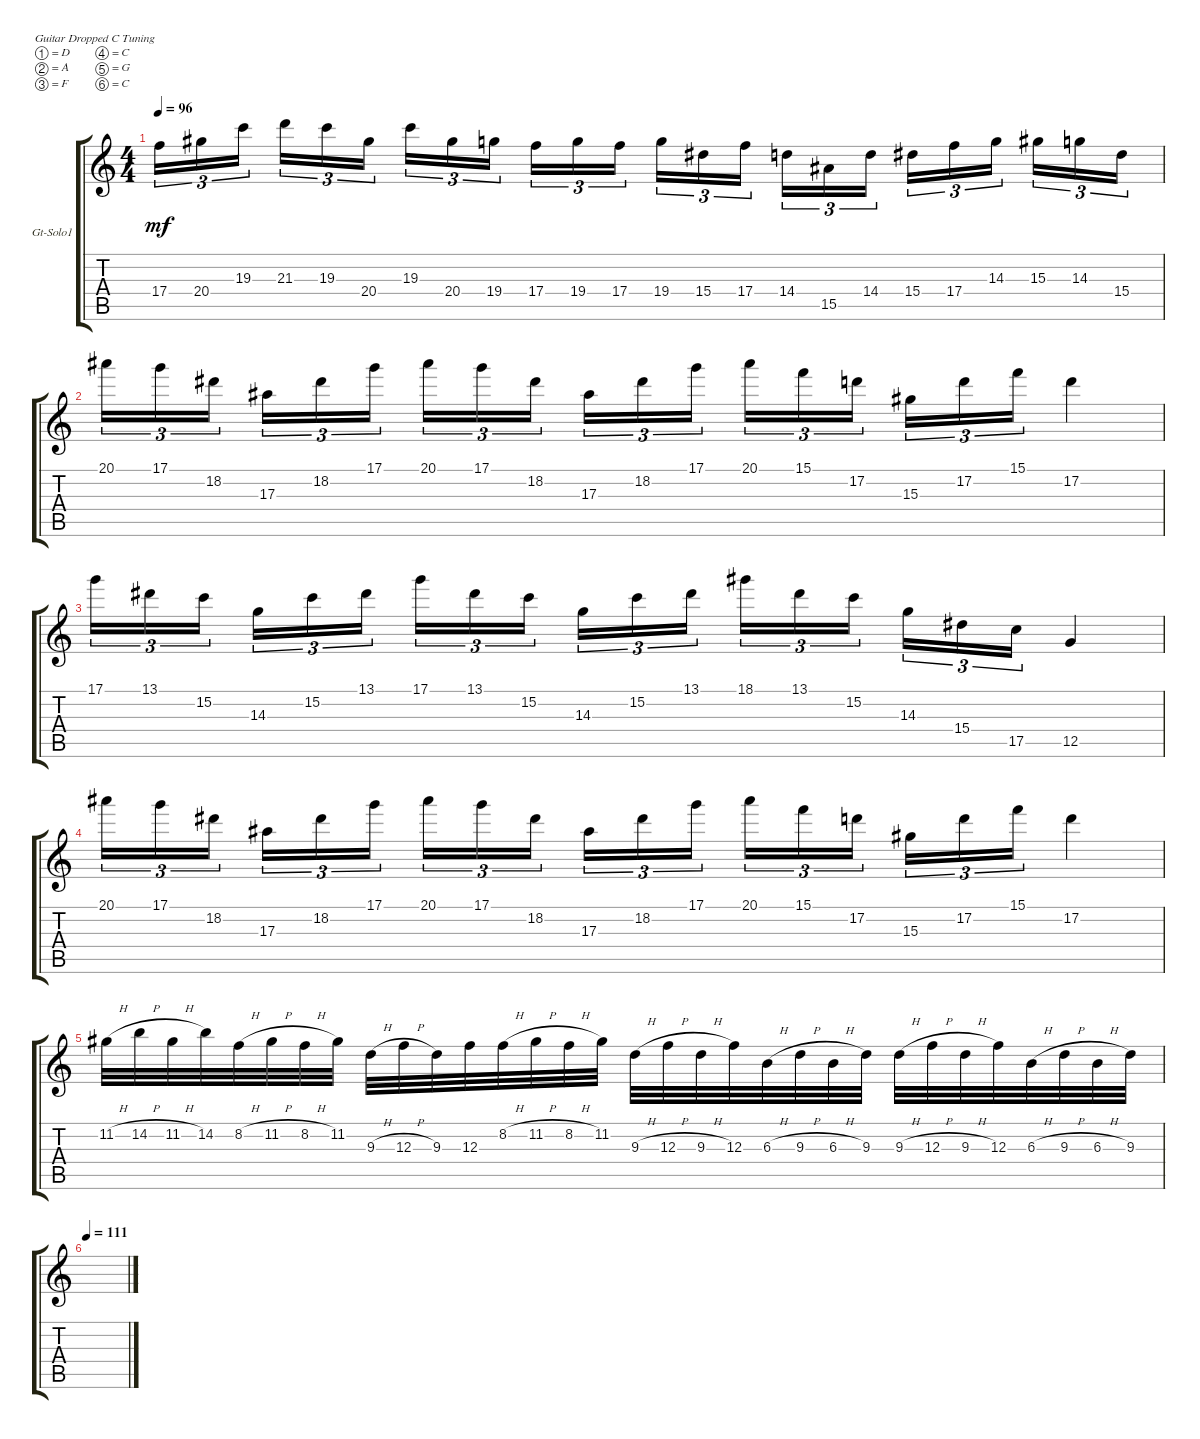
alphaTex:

\defaultSystemsLayout 4
\bracketExtendMode groupsimilarinstruments
\firstSystemTrackNameOrientation horizontal
\otherSystemsTrackNameOrientation horizontal
\track ("Guitar Solo 1" "Gt-Solo1") {instrument distortionguitar}
\staff {score tabs}
\tuning (D4 A3 F3 C3 G2 C2)
\ts (4 4)
\tempo 96
\clef g2
\ks c
17.4.16{tu (3 2) dy mf} 20.4.16{tu (3 2)} 19.3.16{tu (3 2)} 21.3.16{tu (3 2)} 19.3.16{tu (3 2)} 20.4.16{tu (3 2)} 19.3.16{tu (3 2)} 20.4.16{tu (3 2)} 19.4.16{tu (3 2)} 17.4.16{tu (3 2)} 19.4.16{tu (3 2)} 17.4.16{tu (3 2)} 19.4.16{tu (3 2)} 15.4.16{tu (3 2)} 17.4.16{tu (3 2)} 14.4.16{tu (3 2)} 15.5.16{tu (3 2)} 14.4.16{tu (3 2)} 15.4.16{tu (3 2)} 17.4.16{tu (3 2)} 14.3.16{tu (3 2)} 15.3.16{tu (3 2)} 14.3.16{tu (3 2)} 15.4.16{tu (3 2)} |
20.1.16{tu (3 2)} 17.1.16{tu (3 2)} 18.2.16{tu (3 2)} 17.3.16{tu (3 2)} 18.2.16{tu (3 2)} 17.1.16{tu (3 2)} 20.1.16{tu (3 2)} 17.1.16{tu (3 2)} 18.2.16{tu (3 2)} 17.3.16{tu (3 2)} 18.2.16{tu (3 2)} 17.1.16{tu (3 2)} 20.1.16{tu (3 2)} 15.1.16{tu (3 2)} 17.2.16{tu (3 2)} 15.3.16{tu (3 2)} 17.2.16{tu (3 2)} 15.1.16{tu (3 2)} 17.2.4 |
17.1.16{tu (3 2)} 13.1.16{tu (3 2)} 15.2.16{tu (3 2)} 14.3.16{tu (3 2)} 15.2.16{tu (3 2)} 13.1.16{tu (3 2)} 17.1.16{tu (3 2)} 13.1.16{tu (3 2)} 15.2.16{tu (3 2)} 14.3.16{tu (3 2)} 15.2.16{tu (3 2)} 13.1.16{tu (3 2)} 18.1.16{tu (3 2)} 13.1.16{tu (3 2)} 15.2.16{tu (3 2)} 14.3.16{tu (3 2)} 15.4.16{tu (3 2)} 17.5.16{tu (3 2)} 12.5.4 |
20.1.16{tu (3 2)} 17.1.16{tu (3 2)} 18.2.16{tu (3 2)} 17.3.16{tu (3 2)} 18.2.16{tu (3 2)} 17.1.16{tu (3 2)} 20.1.16{tu (3 2)} 17.1.16{tu (3 2)} 18.2.16{tu (3 2)} 17.3.16{tu (3 2)} 18.2.16{tu (3 2)} 17.1.16{tu (3 2)} 20.1.16{tu (3 2)} 15.1.16{tu (3 2)} 17.2.16{tu (3 2)} 15.3.16{tu (3 2)} 17.2.16{tu (3 2)} 15.1.16{tu (3 2)} 17.2.4 |
11.2{h}.32 14.2{h}.32 11.2{h}.32 14.2.32 8.2{h}.32 11.2{h}.32 8.2{h}.32 11.2.32 9.3{h}.32 12.3{h}.32 9.3.32 12.3.32 8.2{h}.32 11.2{h}.32 8.2{h}.32 11.2.32 9.3{h}.32 12.3{h}.32 9.3{h}.32 12.3.32 6.3{h}.32 9.3{h}.32 6.3{h}.32 9.3.32 9.3{h}.32 12.3{h}.32 9.3{h}.32 12.3.32 6.3{h}.32 9.3{h}.32 6.3{h}.32 9.3.32 |
\tempo 111
